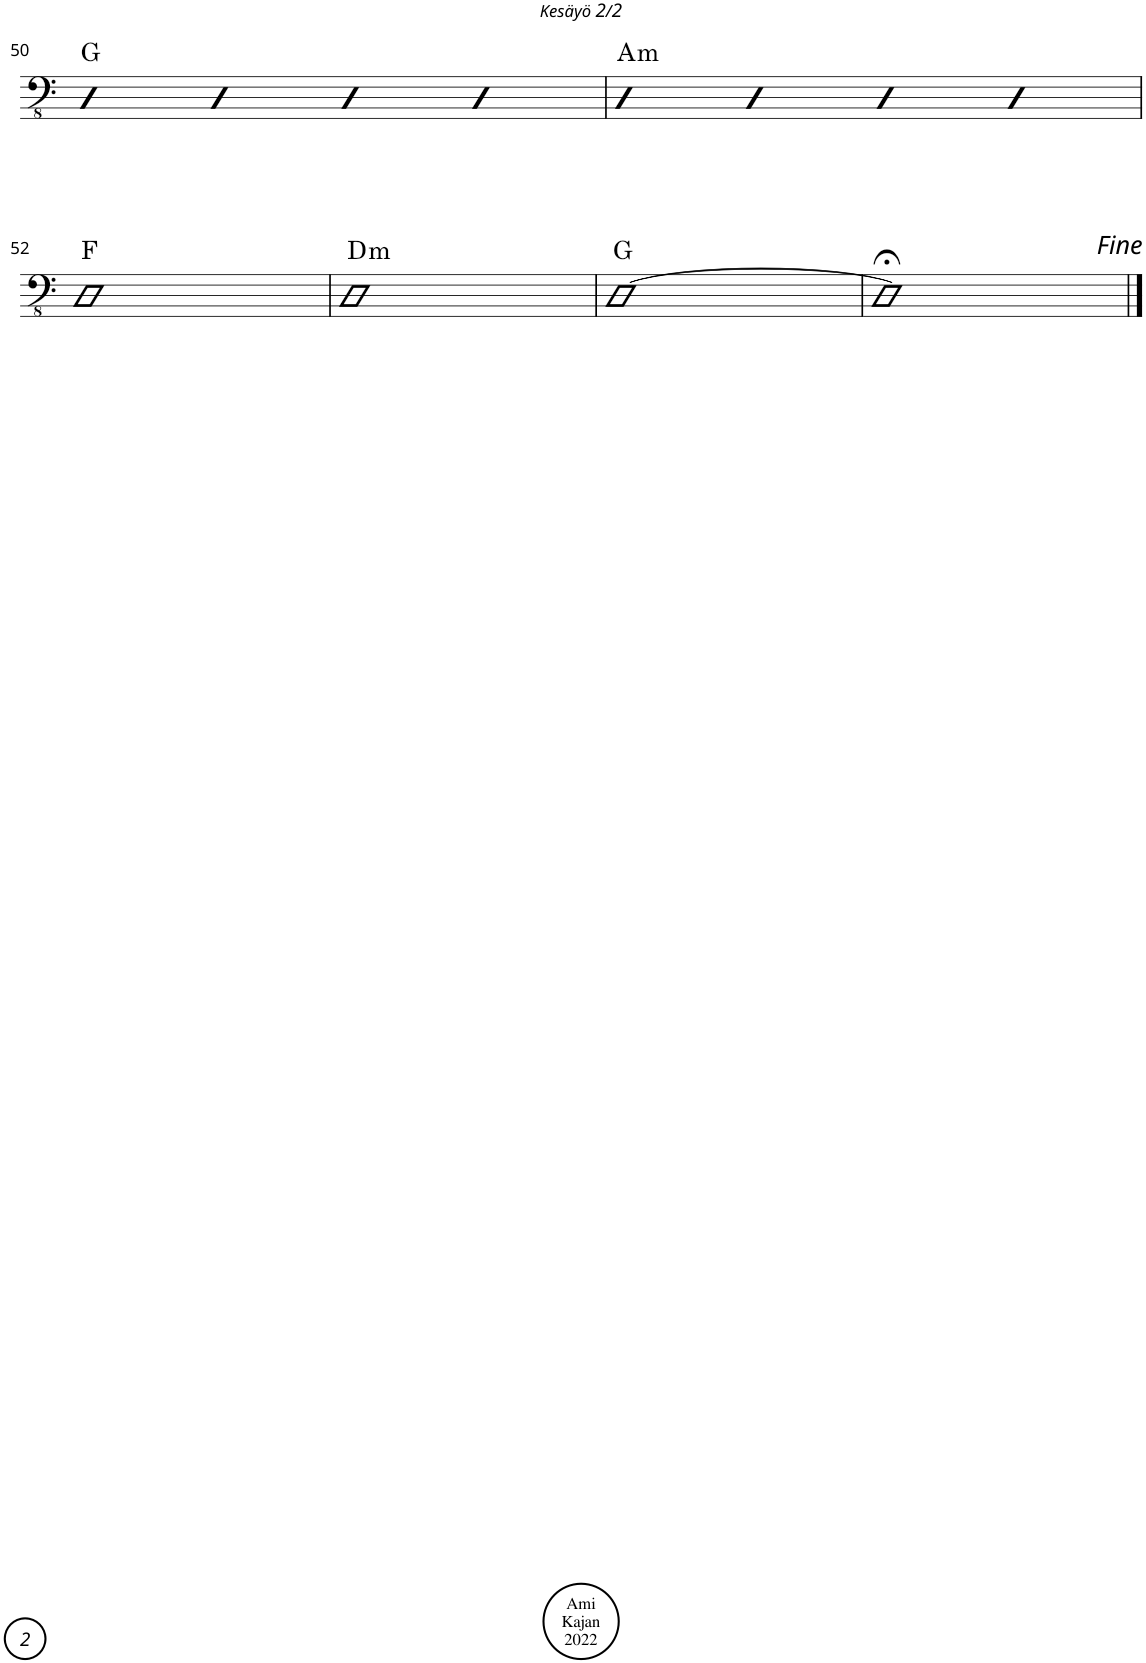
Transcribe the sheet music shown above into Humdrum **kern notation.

**kern	**harte
*part1	*part1
*staff1	*
*I"Acoustic Bass	*
*I'Bass	*
!!LO:PB:g=z
*clefFv4	*
*k[]	*
*M4/4	*
*met(c)	*
=50	=50
4DD	G:maj
4DD	.
4DD	.
4DD	.
=51	=51
!	!LO:H:kt=m
4DD	A:min
4DD	.
4DD	.
4DD	.
!!LO:LB:g=z
=52	=52
1DD	F:maj
=53	=53
!	!LO:H:kt=m
1DD	D:min
=54	=54
[1DD	G:maj
=55	=55
1DD;<]	.
==	==
*-	*-
